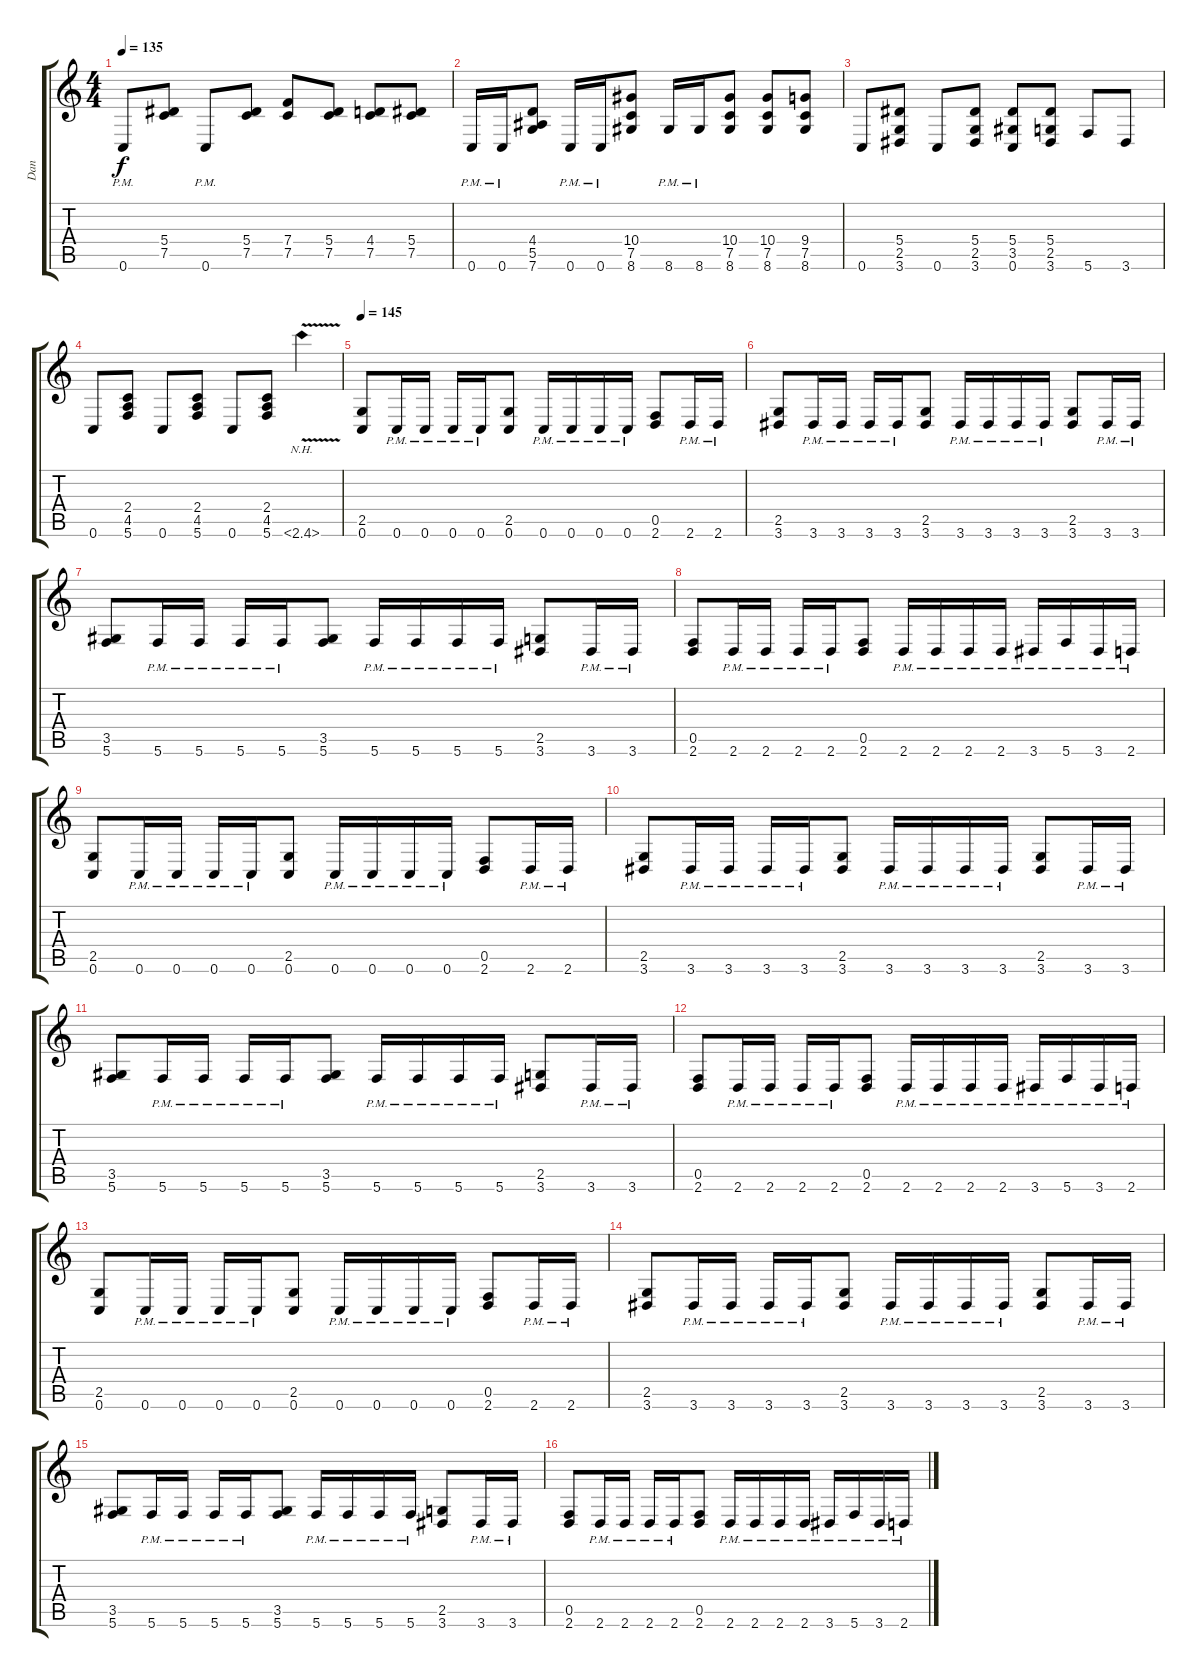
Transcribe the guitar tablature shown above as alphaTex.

\track ("Dan" "Dan") {instrument distortionguitar}
\staff {score tabs}
\tuning (C4 G3 Eb3 Bb2 F2 C2) {hide}
\ts (4 4)
\tempo 135
\clef g2
\ks c
0.6{pm}.8{dy f} (5.4 7.5).8 0.6{pm}.8 (5.4 7.5).8 (7.4 7.5).8 (5.4 7.5).8 (4.4 7.5).8 (5.4 7.5).8 |
0.6{pm}.16 0.6{pm}.16 (4.4 5.5 7.6).8 0.6{pm}.16 0.6{pm}.16 (10.4 7.5 8.6).8 8.6{pm}.16 8.6{pm}.16 (10.4 7.5 8.6).8 (10.4 7.5 8.6).8 (9.4 7.5 8.6).8 |
0.6.8 (5.4 2.5 3.6).8 0.6.8 (5.4 2.5 3.6).8 (5.4 3.5 0.6).8 (5.4 2.5 3.6).8 5.6.8 3.6.8 |
0.6.8 (2.4 4.5 5.6).8 0.6.8 (2.4 4.5 5.6).8 0.6.8 (2.4 4.5 5.6).8 2.6{nh v}.4 |
\tempo 145
(2.5 0.6).8 0.6{pm}.16 0.6{pm}.16 0.6{pm}.16 0.6{pm}.16 (2.5 0.6).8 0.6{pm}.16 0.6{pm}.16 0.6{pm}.16 0.6{pm}.16 (0.5 2.6).8 2.6{pm}.16 2.6{pm}.16 |
(2.5 3.6).8 3.6{pm}.16 3.6{pm}.16 3.6{pm}.16 3.6{pm}.16 (2.5 3.6).8 3.6{pm}.16 3.6{pm}.16 3.6{pm}.16 3.6{pm}.16 (2.5 3.6).8 3.6{pm}.16 3.6{pm}.16 |
(3.5 5.6).8 5.6{pm}.16 5.6{pm}.16 5.6{pm}.16 5.6{pm}.16 (3.5 5.6).8 5.6{pm}.16 5.6{pm}.16 5.6{pm}.16 5.6{pm}.16 (2.5 3.6).8 3.6{pm}.16 3.6{pm}.16 |
(0.5 2.6).8 2.6{pm}.16 2.6{pm}.16 2.6{pm}.16 2.6{pm}.16 (0.5 2.6).8 2.6{pm}.16 2.6{pm}.16 2.6{pm}.16 2.6{pm}.16 3.6{pm}.16 5.6{pm}.16 3.6{pm}.16 2.6{pm}.16 |
(2.5 0.6).8 0.6{pm}.16 0.6{pm}.16 0.6{pm}.16 0.6{pm}.16 (2.5 0.6).8 0.6{pm}.16 0.6{pm}.16 0.6{pm}.16 0.6{pm}.16 (0.5 2.6).8 2.6{pm}.16 2.6{pm}.16 |
(2.5 3.6).8 3.6{pm}.16 3.6{pm}.16 3.6{pm}.16 3.6{pm}.16 (2.5 3.6).8 3.6{pm}.16 3.6{pm}.16 3.6{pm}.16 3.6{pm}.16 (2.5 3.6).8 3.6{pm}.16 3.6{pm}.16 |
(3.5 5.6).8 5.6{pm}.16 5.6{pm}.16 5.6{pm}.16 5.6{pm}.16 (3.5 5.6).8 5.6{pm}.16 5.6{pm}.16 5.6{pm}.16 5.6{pm}.16 (2.5 3.6).8 3.6{pm}.16 3.6{pm}.16 |
(0.5 2.6).8 2.6{pm}.16 2.6{pm}.16 2.6{pm}.16 2.6{pm}.16 (0.5 2.6).8 2.6{pm}.16 2.6{pm}.16 2.6{pm}.16 2.6{pm}.16 3.6{pm}.16 5.6{pm}.16 3.6{pm}.16 2.6{pm}.16 |
(2.5 0.6).8 0.6{pm}.16 0.6{pm}.16 0.6{pm}.16 0.6{pm}.16 (2.5 0.6).8 0.6{pm}.16 0.6{pm}.16 0.6{pm}.16 0.6{pm}.16 (0.5 2.6).8 2.6{pm}.16 2.6{pm}.16 |
(2.5 3.6).8 3.6{pm}.16 3.6{pm}.16 3.6{pm}.16 3.6{pm}.16 (2.5 3.6).8 3.6{pm}.16 3.6{pm}.16 3.6{pm}.16 3.6{pm}.16 (2.5 3.6).8 3.6{pm}.16 3.6{pm}.16 |
(3.5 5.6).8 5.6{pm}.16 5.6{pm}.16 5.6{pm}.16 5.6{pm}.16 (3.5 5.6).8 5.6{pm}.16 5.6{pm}.16 5.6{pm}.16 5.6{pm}.16 (2.5 3.6).8 3.6{pm}.16 3.6{pm}.16 |
(0.5 2.6).8 2.6{pm}.16 2.6{pm}.16 2.6{pm}.16 2.6{pm}.16 (0.5 2.6).8 2.6{pm}.16 2.6{pm}.16 2.6{pm}.16 2.6{pm}.16 3.6{pm}.16 5.6{pm}.16 3.6{pm}.16 2.6{pm}.16
